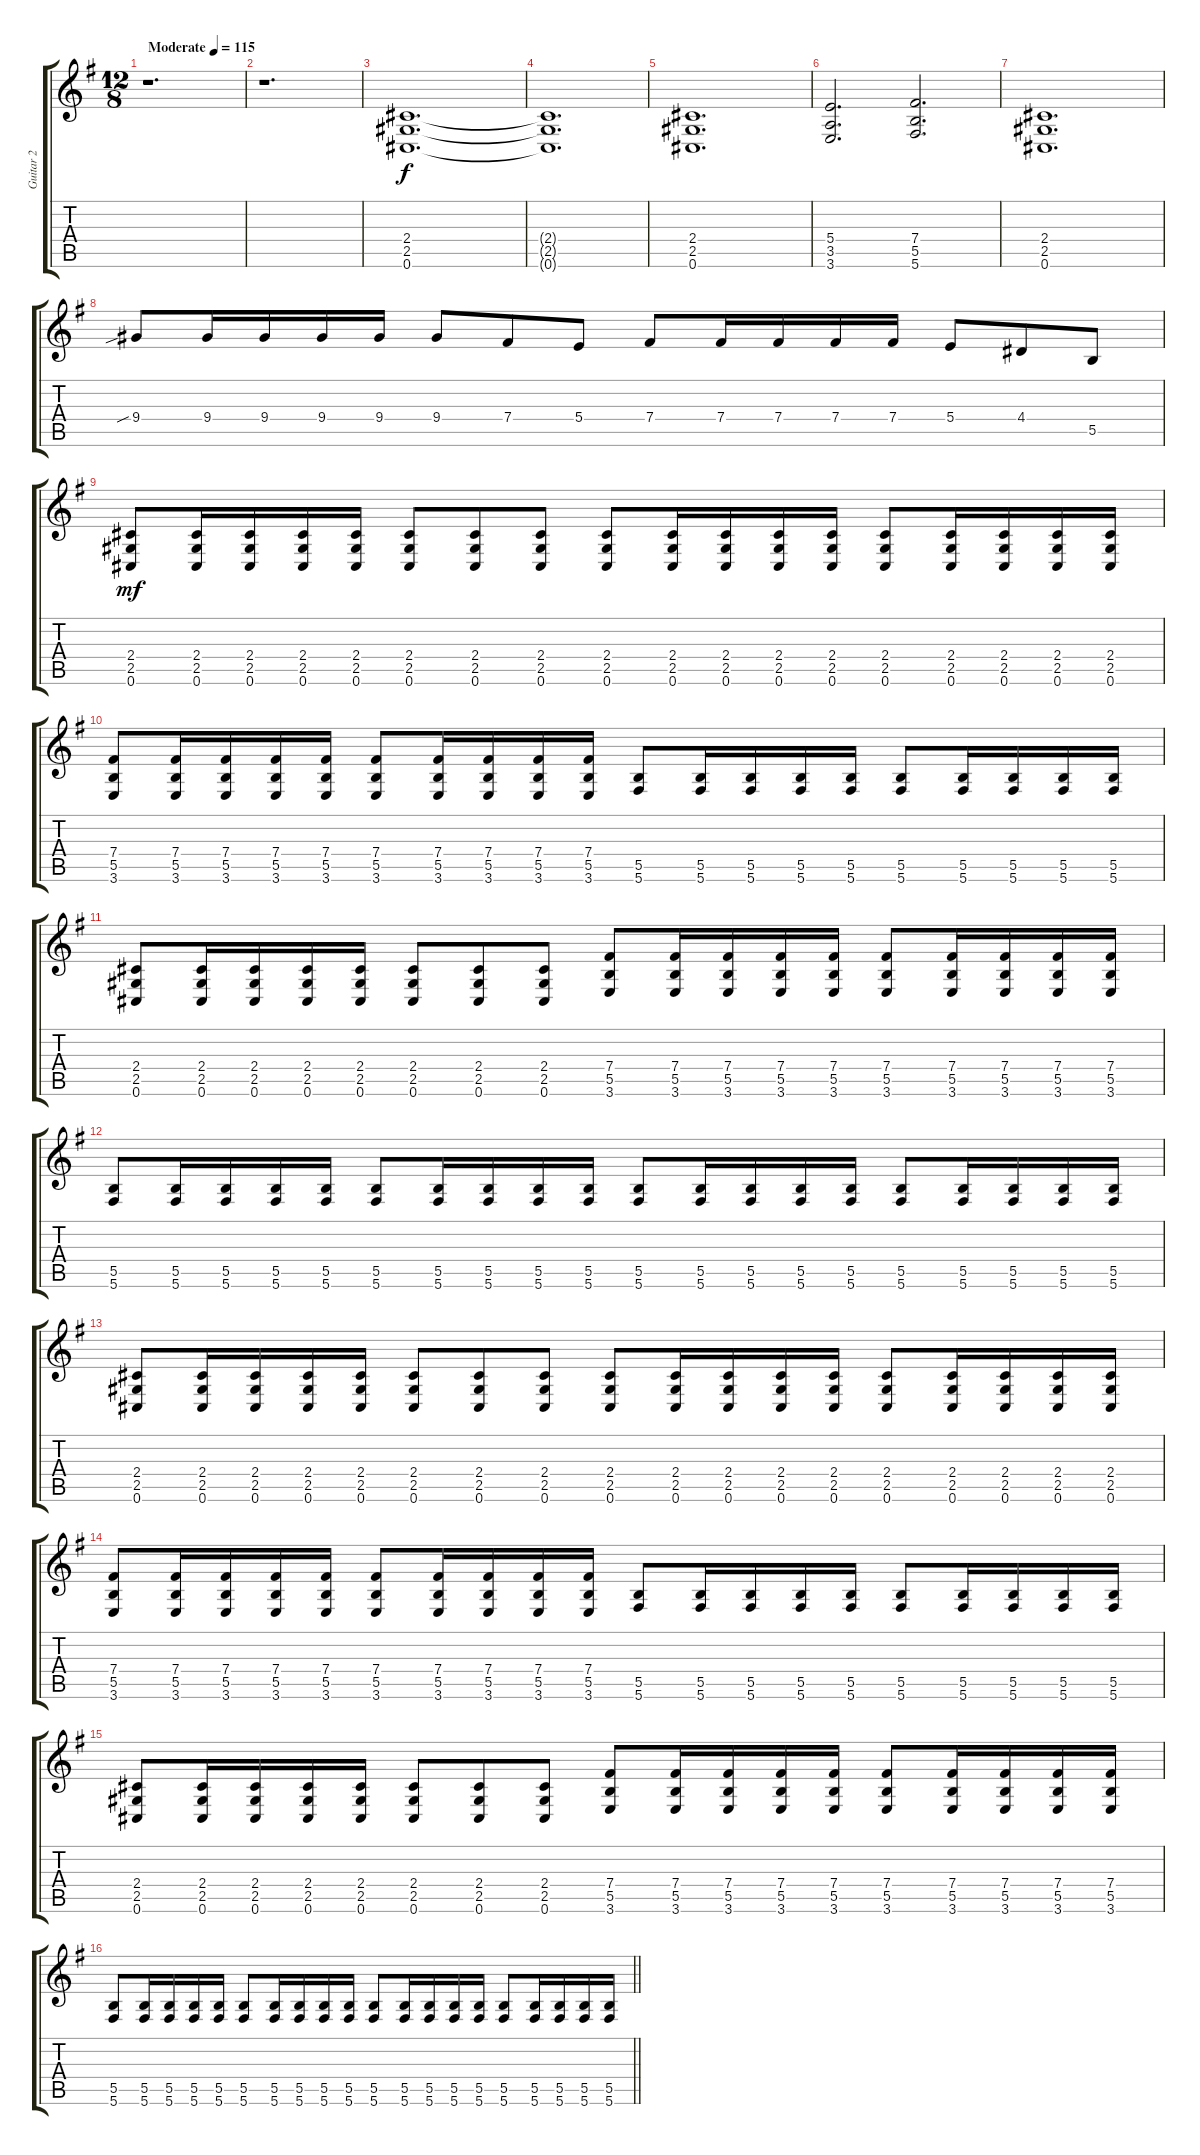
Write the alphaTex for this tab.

\track ("Guitar 2" "Guitar 2") {instrument distortionguitar}
\staff {score tabs}
\tuning (Db4 Ab3 E3 B2 Gb2 Db2) {hide}
\ts (12 8)
\tempo (115 "Moderate")
\clef g2
\ks g
r.1{d dy f instrument distortionguitar} |
r.1{d} |
(2.4 2.5 0.6).1{d} |
(2.4{t} 2.5{t} 0.6{t}).1{d} |
(2.4 2.5 0.6).1{d} |
(5.4 3.5 3.6).2{d} (7.4 5.5 5.6).2{d} |
(2.4 2.5 0.6).1{d} |
9.4{sib}.8 9.4.16 9.4.16 9.4.16 9.4.16 9.4.8 7.4.8 5.4.8 7.4.8 7.4.16 7.4.16 7.4.16 7.4.16 5.4.8 4.4.8 5.5.8 |
(2.4 2.5 0.6).8{dy mf} (2.4 2.5 0.6).16 (2.4 2.5 0.6).16 (2.4 2.5 0.6).16 (2.4 2.5 0.6).16 (2.4 2.5 0.6).8 (2.4 2.5 0.6).8 (2.4 2.5 0.6).8 (2.4 2.5 0.6).8 (2.4 2.5 0.6).16 (2.4 2.5 0.6).16 (2.4 2.5 0.6).16 (2.4 2.5 0.6).16 (2.4 2.5 0.6).8 (2.4 2.5 0.6).16 (2.4 2.5 0.6).16 (2.4 2.5 0.6).16 (2.4 2.5 0.6).16 |
(7.4 5.5 3.6).8 (7.4 5.5 3.6).16 (7.4 5.5 3.6).16 (7.4 5.5 3.6).16 (7.4 5.5 3.6).16 (7.4 5.5 3.6).8 (7.4 5.5 3.6).16 (7.4 5.5 3.6).16 (7.4 5.5 3.6).16 (7.4 5.5 3.6).16 (5.5 5.6).8 (5.5 5.6).16 (5.5 5.6).16 (5.5 5.6).16 (5.5 5.6).16 (5.5 5.6).8 (5.5 5.6).16 (5.5 5.6).16 (5.5 5.6).16 (5.5 5.6).16 |
(2.4 2.5 0.6).8 (2.4 2.5 0.6).16 (2.4 2.5 0.6).16 (2.4 2.5 0.6).16 (2.4 2.5 0.6).16 (2.4 2.5 0.6).8 (2.4 2.5 0.6).8 (2.4 2.5 0.6).8 (7.4 5.5 3.6).8 (7.4 5.5 3.6).16 (7.4 5.5 3.6).16 (7.4 5.5 3.6).16 (7.4 5.5 3.6).16 (7.4 5.5 3.6).8 (7.4 5.5 3.6).16 (7.4 5.5 3.6).16 (7.4 5.5 3.6).16 (7.4 5.5 3.6).16 |
(5.5 5.6).8 (5.5 5.6).16 (5.5 5.6).16 (5.5 5.6).16 (5.5 5.6).16 (5.5 5.6).8 (5.5 5.6).16 (5.5 5.6).16 (5.5 5.6).16 (5.5 5.6).16 (5.5 5.6).8 (5.5 5.6).16 (5.5 5.6).16 (5.5 5.6).16 (5.5 5.6).16 (5.5 5.6).8 (5.5 5.6).16 (5.5 5.6).16 (5.5 5.6).16 (5.5 5.6).16 |
(2.4 2.5 0.6).8 (2.4 2.5 0.6).16 (2.4 2.5 0.6).16 (2.4 2.5 0.6).16 (2.4 2.5 0.6).16 (2.4 2.5 0.6).8 (2.4 2.5 0.6).8 (2.4 2.5 0.6).8 (2.4 2.5 0.6).8 (2.4 2.5 0.6).16 (2.4 2.5 0.6).16 (2.4 2.5 0.6).16 (2.4 2.5 0.6).16 (2.4 2.5 0.6).8 (2.4 2.5 0.6).16 (2.4 2.5 0.6).16 (2.4 2.5 0.6).16 (2.4 2.5 0.6).16 |
(7.4 5.5 3.6).8 (7.4 5.5 3.6).16 (7.4 5.5 3.6).16 (7.4 5.5 3.6).16 (7.4 5.5 3.6).16 (7.4 5.5 3.6).8 (7.4 5.5 3.6).16 (7.4 5.5 3.6).16 (7.4 5.5 3.6).16 (7.4 5.5 3.6).16 (5.5 5.6).8 (5.5 5.6).16 (5.5 5.6).16 (5.5 5.6).16 (5.5 5.6).16 (5.5 5.6).8 (5.5 5.6).16 (5.5 5.6).16 (5.5 5.6).16 (5.5 5.6).16 |
(2.4 2.5 0.6).8 (2.4 2.5 0.6).16 (2.4 2.5 0.6).16 (2.4 2.5 0.6).16 (2.4 2.5 0.6).16 (2.4 2.5 0.6).8 (2.4 2.5 0.6).8 (2.4 2.5 0.6).8 (7.4 5.5 3.6).8 (7.4 5.5 3.6).16 (7.4 5.5 3.6).16 (7.4 5.5 3.6).16 (7.4 5.5 3.6).16 (7.4 5.5 3.6).8 (7.4 5.5 3.6).16 (7.4 5.5 3.6).16 (7.4 5.5 3.6).16 (7.4 5.5 3.6).16 |
\barLineRight lightlight
(5.5 5.6).8 (5.5 5.6).16 (5.5 5.6).16 (5.5 5.6).16 (5.5 5.6).16 (5.5 5.6).8 (5.5 5.6).16 (5.5 5.6).16 (5.5 5.6).16 (5.5 5.6).16 (5.5 5.6).8 (5.5 5.6).16 (5.5 5.6).16 (5.5 5.6).16 (5.5 5.6).16 (5.5 5.6).8 (5.5 5.6).16 (5.5 5.6).16 (5.5 5.6).16 (5.5 5.6).16
